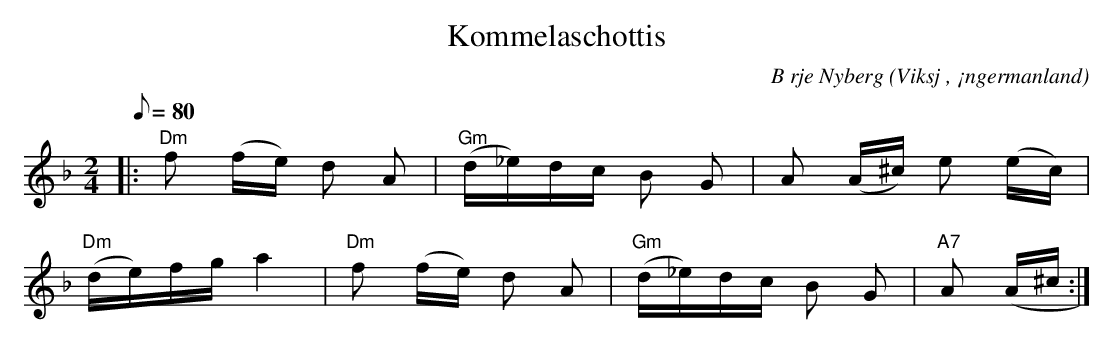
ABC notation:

X:1
T:Kommelaschottis
C:B rje Nyberg
O:Viksj , ¡ngermanland
M:2/4
L:1/8
Q:80
K:Dm
|: "Dm"f (f/2e/2) d A | "Gm"(d/2_e/2)d/2c/2 B G | A (A/2^c/2) e (e/2c/2) |
 "Dm"(d/2e/2)f/2g/2 a2 | "Dm"f (f/2e/2) d A | "Gm" (d/2_e/2)d/2c/2 B G | "A7"A (A/2^c/2:|
